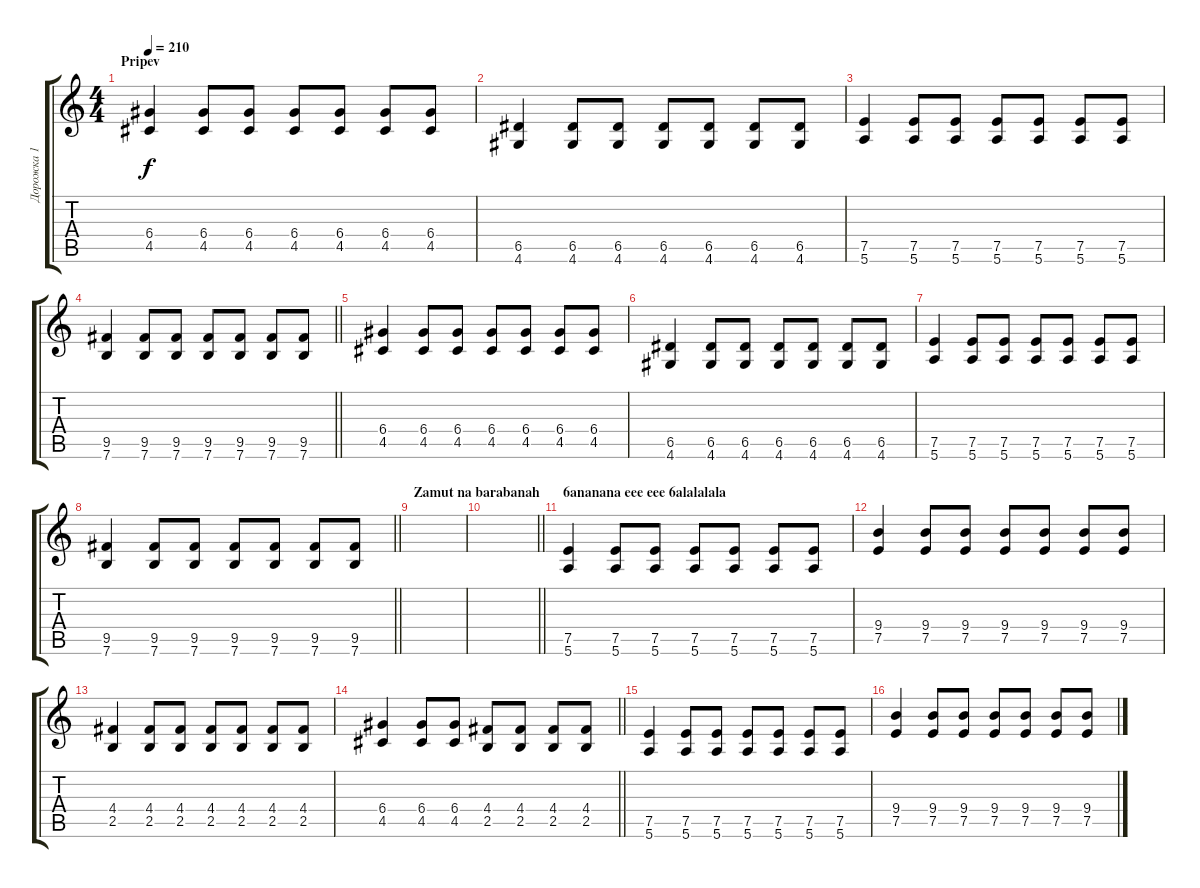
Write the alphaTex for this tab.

\track ("Дорожка 1" "Дорожка 1") {instrument overdrivenguitar}
\staff {score tabs}
\tuning (E4 B3 G3 D3 A2 E2) {hide}
\ts (4 4)
\section ("" "Pripev")
\tempo 210
\clef g2
\ks c
(6.4 4.5).4{dy f} (6.4 4.5).8 (6.4 4.5).8 (6.4 4.5).8 (6.4 4.5).8 (6.4 4.5).8 (6.4 4.5).8 |
(6.5 4.6).4 (6.5 4.6).8 (6.5 4.6).8 (6.5 4.6).8 (6.5 4.6).8 (6.5 4.6).8 (6.5 4.6).8 |
(7.5 5.6).4 (7.5 5.6).8 (7.5 5.6).8 (7.5 5.6).8 (7.5 5.6).8 (7.5 5.6).8 (7.5 5.6).8 |
\barLineRight lightlight
(9.5 7.6).4 (9.5 7.6).8 (9.5 7.6).8 (9.5 7.6).8 (9.5 7.6).8 (9.5 7.6).8 (9.5 7.6).8 |
(6.4 4.5).4 (6.4 4.5).8 (6.4 4.5).8 (6.4 4.5).8 (6.4 4.5).8 (6.4 4.5).8 (6.4 4.5).8 |
(6.5 4.6).4 (6.5 4.6).8 (6.5 4.6).8 (6.5 4.6).8 (6.5 4.6).8 (6.5 4.6).8 (6.5 4.6).8 |
(7.5 5.6).4 (7.5 5.6).8 (7.5 5.6).8 (7.5 5.6).8 (7.5 5.6).8 (7.5 5.6).8 (7.5 5.6).8 |
\barLineRight lightlight
(9.5 7.6).4 (9.5 7.6).8 (9.5 7.6).8 (9.5 7.6).8 (9.5 7.6).8 (9.5 7.6).8 (9.5 7.6).8 |
\section ("" "Zamut na barabanah")
|
\barLineRight lightlight
|
\section ("" "6ananana eee eee 6alalalala")
(7.5 5.6).4 (7.5 5.6).8 (7.5 5.6).8 (7.5 5.6).8 (7.5 5.6).8 (7.5 5.6).8 (7.5 5.6).8 |
(9.4 7.5).4 (9.4 7.5).8 (9.4 7.5).8 (9.4 7.5).8 (9.4 7.5).8 (9.4 7.5).8 (9.4 7.5).8 |
(4.4 2.5).4 (4.4 2.5).8 (4.4 2.5).8 (4.4 2.5).8 (4.4 2.5).8 (4.4 2.5).8 (4.4 2.5).8 |
\barLineRight lightlight
(6.4 4.5).4 (6.4 4.5).8 (6.4 4.5).8 (4.4 2.5).8 (4.4 2.5).8 (4.4 2.5).8 (4.4 2.5).8 |
(7.5 5.6).4 (7.5 5.6).8 (7.5 5.6).8 (7.5 5.6).8 (7.5 5.6).8 (7.5 5.6).8 (7.5 5.6).8 |
(9.4 7.5).4 (9.4 7.5).8 (9.4 7.5).8 (9.4 7.5).8 (9.4 7.5).8 (9.4 7.5).8 (9.4 7.5).8
